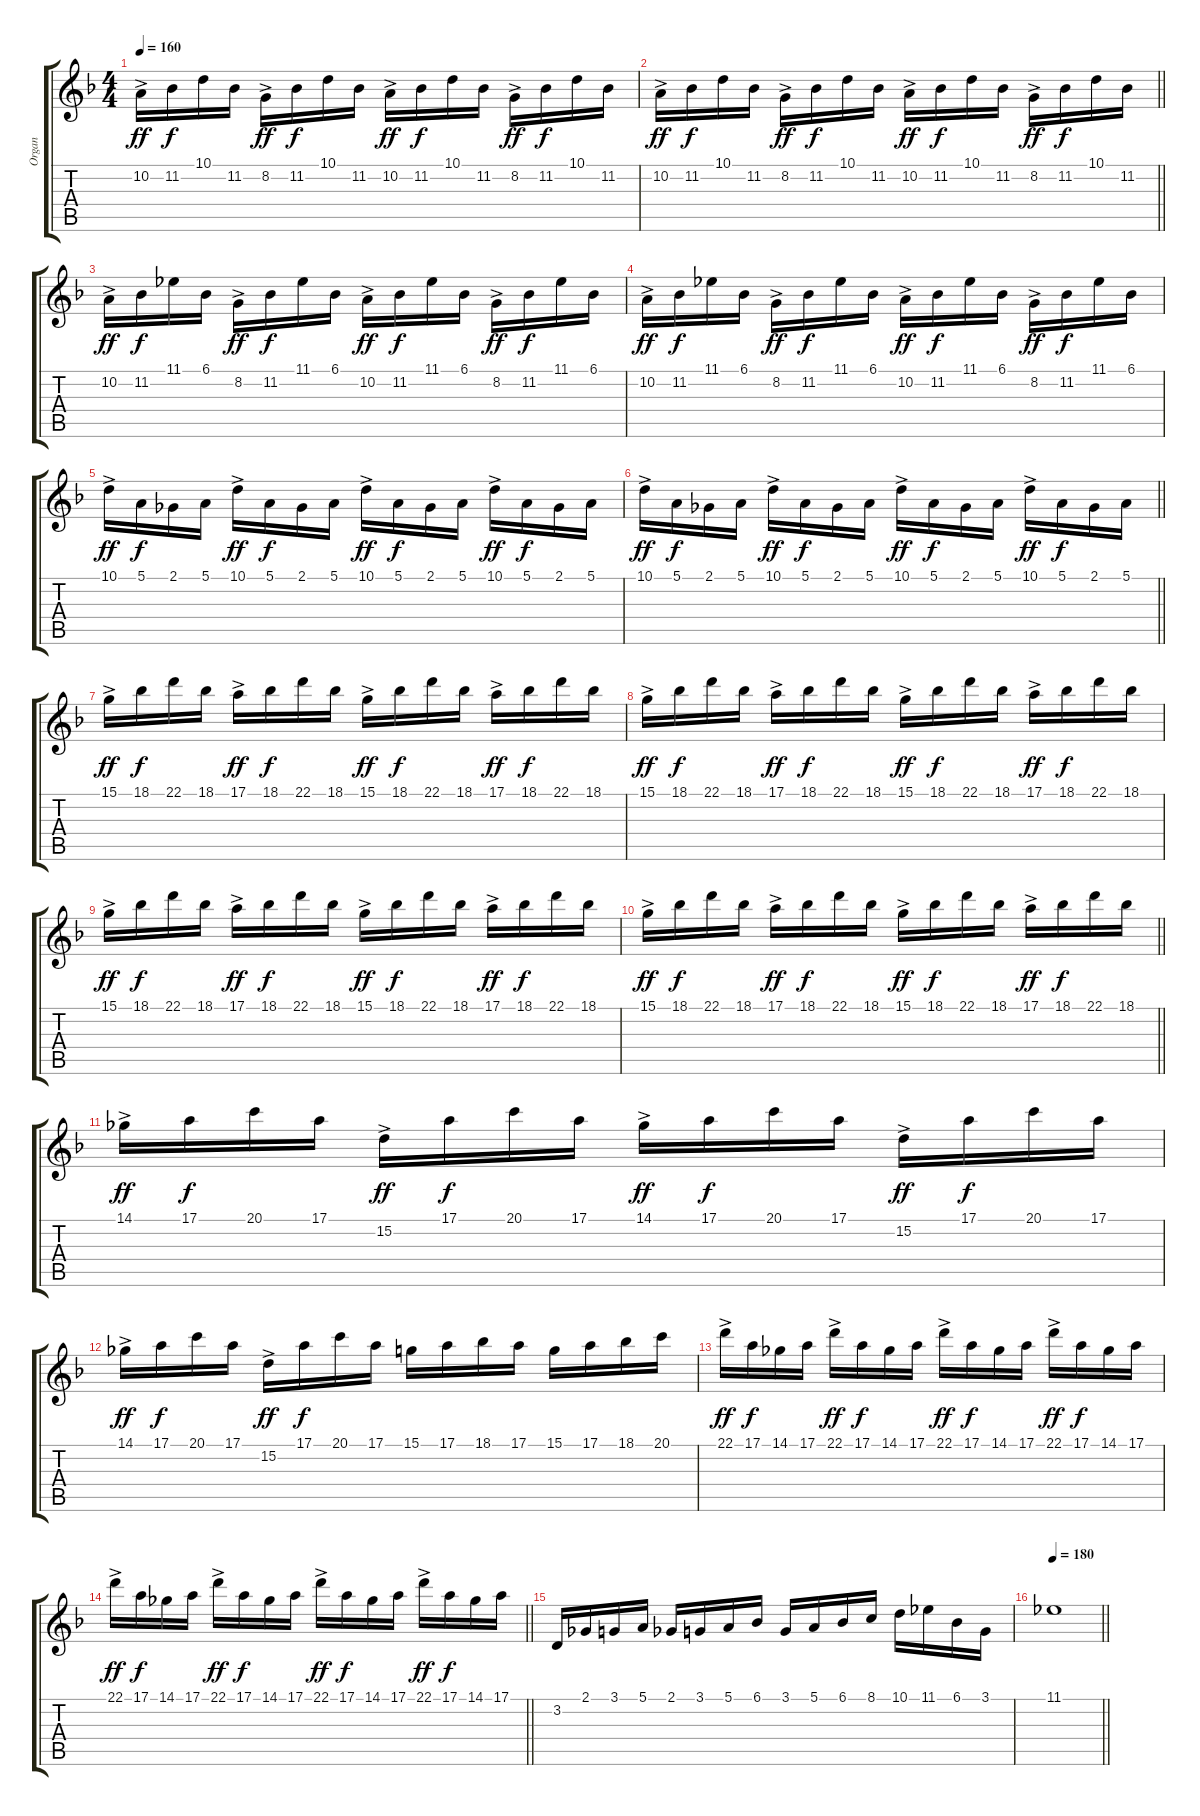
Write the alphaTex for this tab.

\track ("Organ" "Organ") {instrument churchorgan}
\staff {score tabs}
\tuning (E4 B3 G3 D3 A2 E2) {hide}
\ts (4 4)
\tempo 160
\clef g2
\ks dminor
10.2{ac}.16{dy ff} 11.2.16{dy f} 10.1.16 11.2.16 8.2{ac}.16{dy ff} 11.2.16{dy f} 10.1.16 11.2.16 10.2{ac}.16{dy ff} 11.2.16{dy f} 10.1.16 11.2.16 8.2{ac}.16{dy ff} 11.2.16{dy f} 10.1.16 11.2.16 |
\barLineRight lightlight
10.2{ac}.16{dy ff} 11.2.16{dy f} 10.1.16 11.2.16 8.2{ac}.16{dy ff} 11.2.16{dy f} 10.1.16 11.2.16 10.2{ac}.16{dy ff} 11.2.16{dy f} 10.1.16 11.2.16 8.2{ac}.16{dy ff} 11.2.16{dy f} 10.1.16 11.2.16 |
\section ("" "")
10.2{ac}.16{dy ff} 11.2.16{dy f} 11.1.16 6.1.16 8.2{ac}.16{dy ff} 11.2.16{dy f} 11.1.16 6.1.16 10.2{ac}.16{dy ff} 11.2.16{dy f} 11.1.16 6.1.16 8.2{ac}.16{dy ff} 11.2.16{dy f} 11.1.16 6.1.16 |
10.2{ac}.16{dy ff} 11.2.16{dy f} 11.1.16 6.1.16 8.2{ac}.16{dy ff} 11.2.16{dy f} 11.1.16 6.1.16 10.2{ac}.16{dy ff} 11.2.16{dy f} 11.1.16 6.1.16 8.2{ac}.16{dy ff} 11.2.16{dy f} 11.1.16 6.1.16 |
10.1{ac}.16{dy ff} 5.1.16{dy f} 2.1.16 5.1.16 10.1{ac}.16{dy ff} 5.1.16{dy f} 2.1.16 5.1.16 10.1{ac}.16{dy ff} 5.1.16{dy f} 2.1.16 5.1.16 10.1{ac}.16{dy ff} 5.1.16{dy f} 2.1.16 5.1.16 |
\barLineRight lightlight
10.1{ac}.16{dy ff} 5.1.16{dy f} 2.1.16 5.1.16 10.1{ac}.16{dy ff} 5.1.16{dy f} 2.1.16 5.1.16 10.1{ac}.16{dy ff} 5.1.16{dy f} 2.1.16 5.1.16 10.1{ac}.16{dy ff} 5.1.16{dy f} 2.1.16 5.1.16 |
\section ("" "")
15.1{ac}.16{dy ff} 18.1.16{dy f} 22.1.16 18.1.16 17.1{ac}.16{dy ff} 18.1.16{dy f} 22.1.16 18.1.16 15.1{ac}.16{dy ff} 18.1.16{dy f} 22.1.16 18.1.16 17.1{ac}.16{dy ff} 18.1.16{dy f} 22.1.16 18.1.16 |
15.1{ac}.16{dy ff} 18.1.16{dy f} 22.1.16 18.1.16 17.1{ac}.16{dy ff} 18.1.16{dy f} 22.1.16 18.1.16 15.1{ac}.16{dy ff} 18.1.16{dy f} 22.1.16 18.1.16 17.1{ac}.16{dy ff} 18.1.16{dy f} 22.1.16 18.1.16 |
15.1{ac}.16{dy ff} 18.1.16{dy f} 22.1.16 18.1.16 17.1{ac}.16{dy ff} 18.1.16{dy f} 22.1.16 18.1.16 15.1{ac}.16{dy ff} 18.1.16{dy f} 22.1.16 18.1.16 17.1{ac}.16{dy ff} 18.1.16{dy f} 22.1.16 18.1.16 |
\barLineRight lightlight
15.1{ac}.16{dy ff} 18.1.16{dy f} 22.1.16 18.1.16 17.1{ac}.16{dy ff} 18.1.16{dy f} 22.1.16 18.1.16 15.1{ac}.16{dy ff} 18.1.16{dy f} 22.1.16 18.1.16 17.1{ac}.16{dy ff} 18.1.16{dy f} 22.1.16 18.1.16 |
\section ("" "")
14.1{ac}.16{dy ff} 17.1.16{dy f} 20.1.16 17.1.16 15.2{ac}.16{dy ff} 17.1.16{dy f} 20.1.16 17.1.16 14.1{ac}.16{dy ff} 17.1.16{dy f} 20.1.16 17.1.16 15.2{ac}.16{dy ff} 17.1.16{dy f} 20.1.16 17.1.16 |
14.1{ac}.16{dy ff} 17.1.16{dy f} 20.1.16 17.1.16 15.2{ac}.16{dy ff} 17.1.16{dy f} 20.1.16 17.1.16 15.1.16 17.1.16 18.1.16 17.1.16 15.1.16 17.1.16 18.1.16 20.1.16 |
22.1{ac}.16{dy ff volume 16} 17.1.16{dy f} 14.1.16 17.1.16 22.1{ac}.16{dy ff} 17.1.16{dy f} 14.1.16 17.1.16 22.1{ac}.16{dy ff} 17.1.16{dy f} 14.1.16 17.1.16 22.1{ac}.16{dy ff} 17.1.16{dy f} 14.1.16 17.1.16 |
\barLineRight lightlight
22.1{ac}.16{dy ff} 17.1.16{dy f} 14.1.16 17.1.16 22.1{ac}.16{dy ff} 17.1.16{dy f} 14.1.16 17.1.16 22.1{ac}.16{dy ff} 17.1.16{dy f} 14.1.16 17.1.16 22.1{ac}.16{dy ff} 17.1.16{dy f} 14.1.16 17.1.16 |
\section ("" "")
3.2.16{volume 16} 2.1.16 3.1.16 5.1.16 2.1.16 3.1.16 5.1.16 6.1.16 3.1.16 5.1.16 6.1.16 8.1.16 10.1.16 11.1.16 6.1.16 3.1.16 |
\tempo 180
\barLineRight lightlight
11.1.1
